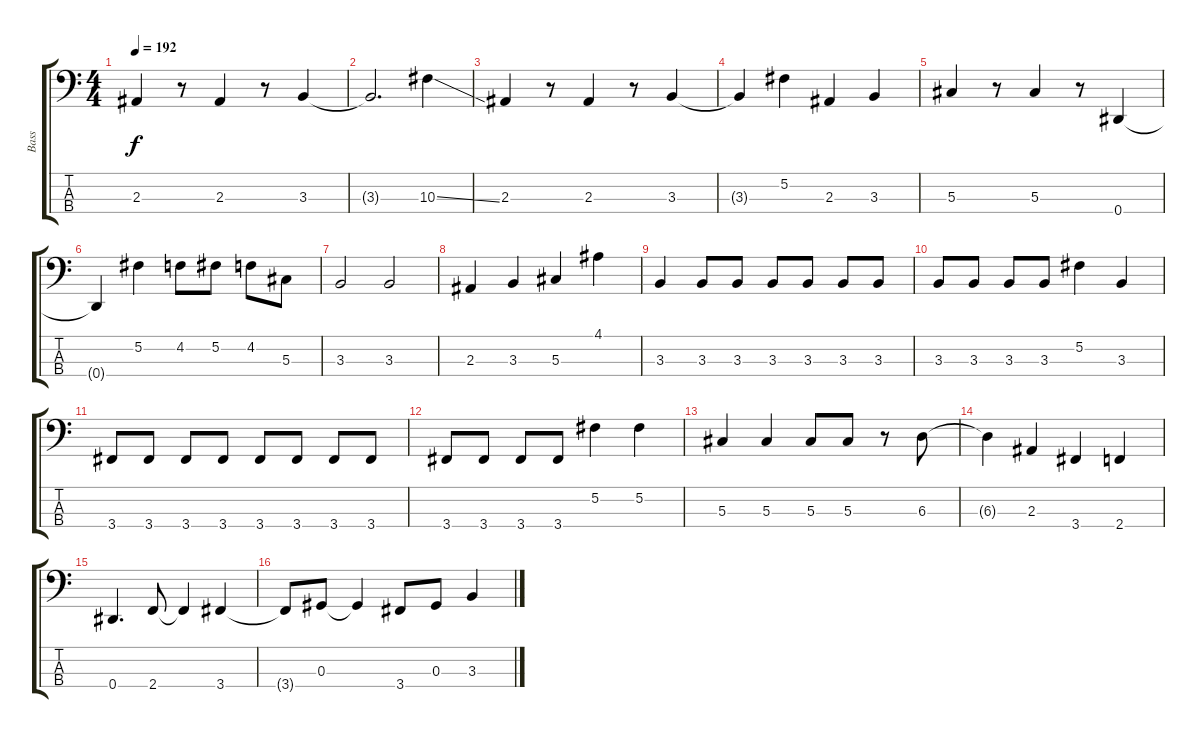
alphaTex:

\track ("Bass" "Bass") {instrument electricbasspick}
\staff {score tabs}
\tuning (Gb2 Db2 Ab1 Eb1) {hide}
\ts (4 4)
\tempo 192
\clef f4
\ks c
2.3.4{dy f} r.8 2.3.4 r.8 3.3.4 |
3.3{t}.2{d} 10.3{ss}.4 |
2.3.4 r.8 2.3.4 r.8 3.3.4 |
3.3{t}.4 5.2.4 2.3.4 3.3.4 |
5.3.4 r.8 5.3.4 r.8 0.4.4 |
0.4{t}.4 5.2.4 4.2.8 5.2.8 4.2.8 5.3.8 |
3.3.2 3.3.2 |
2.3.4 3.3.4 5.3.4 4.1.4 |
3.3.4 3.3.8 3.3.8 3.3.8 3.3.8 3.3.8 3.3.8 |
3.3.8 3.3.8 3.3.8 3.3.8 5.2.4 3.3.4 |
3.4.8 3.4.8 3.4.8 3.4.8 3.4.8 3.4.8 3.4.8 3.4.8 |
3.4.8 3.4.8 3.4.8 3.4.8 5.2.4 5.2.4 |
5.3.4 5.3.4 5.3.8 5.3.8 r.8 6.3.8 |
6.3{t}.4 2.3.4 3.4.4 2.4.4 |
0.4.4{d} 2.4.8 2.4{t}.4 3.4.4 |
3.4{t}.8 0.3.8 0.3{t}.4 3.4.8 0.3.8 3.3.4
